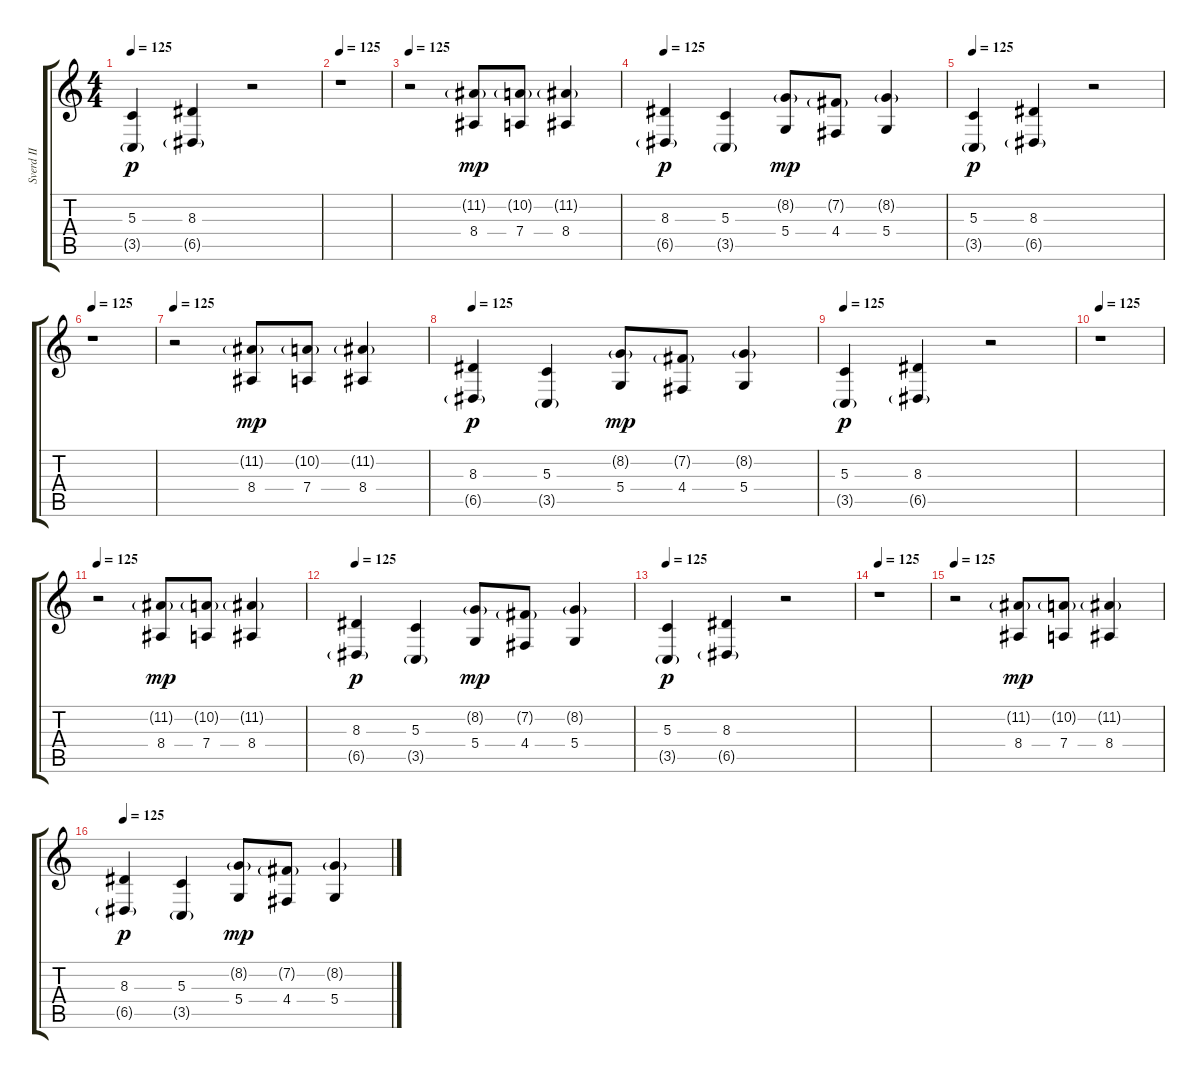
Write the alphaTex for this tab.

\track ("Sverd II" "Sverd II") {instrument stringensemble1}
\staff {score tabs}
\tuning (E4 B3 G3 D3 A2 E2) {hide}
\ts (4 4)
\tempo 125
\clef g2
\ks c
(5.3 3.5{g}).4{dy p volume 14 instrument choiraahs} (8.3 6.5{g}).4 r.2 |
\tempo 125
r.1 |
\tempo 125
r.2 (11.2{g} 8.4).8{dy mp volume 14 instrument choiraahs} (10.2{g} 7.4).8 (11.2{g} 8.4).4 |
\tempo 125
(8.3 6.5{g}).4{dy p volume 14 instrument choiraahs} (5.3 3.5{g}).4 (8.2{g} 5.4).8{dy mp volume 14 instrument choiraahs} (7.2{g} 4.4).8 (8.2{g} 5.4).4 |
\tempo 125
(5.3 3.5{g}).4{dy p volume 14 instrument choiraahs} (8.3 6.5{g}).4 r.2 |
\tempo 125
r.1 |
\tempo 125
r.2 (11.2{g} 8.4).8{dy mp volume 14 instrument choiraahs} (10.2{g} 7.4).8 (11.2{g} 8.4).4 |
\tempo 125
(8.3 6.5{g}).4{dy p volume 14 instrument choiraahs} (5.3 3.5{g}).4 (8.2{g} 5.4).8{dy mp volume 14 instrument choiraahs} (7.2{g} 4.4).8 (8.2{g} 5.4).4 |
\tempo 125
(5.3 3.5{g}).4{dy p volume 14 instrument choiraahs} (8.3 6.5{g}).4 r.2 |
\tempo 125
r.1 |
\tempo 125
r.2 (11.2{g} 8.4).8{dy mp volume 14 instrument choiraahs} (10.2{g} 7.4).8 (11.2{g} 8.4).4 |
\tempo 125
(8.3 6.5{g}).4{dy p volume 14 instrument choiraahs} (5.3 3.5{g}).4 (8.2{g} 5.4).8{dy mp volume 14 instrument choiraahs} (7.2{g} 4.4).8 (8.2{g} 5.4).4 |
\tempo 125
(5.3 3.5{g}).4{dy p volume 14 instrument choiraahs} (8.3 6.5{g}).4 r.2 |
\tempo 125
r.1 |
\tempo 125
r.2 (11.2{g} 8.4).8{dy mp volume 14 instrument choiraahs} (10.2{g} 7.4).8 (11.2{g} 8.4).4 |
\tempo 125
(8.3 6.5{g}).4{dy p volume 14 instrument choiraahs} (5.3 3.5{g}).4 (8.2{g} 5.4).8{dy mp volume 14 instrument choiraahs} (7.2{g} 4.4).8 (8.2{g} 5.4).4
